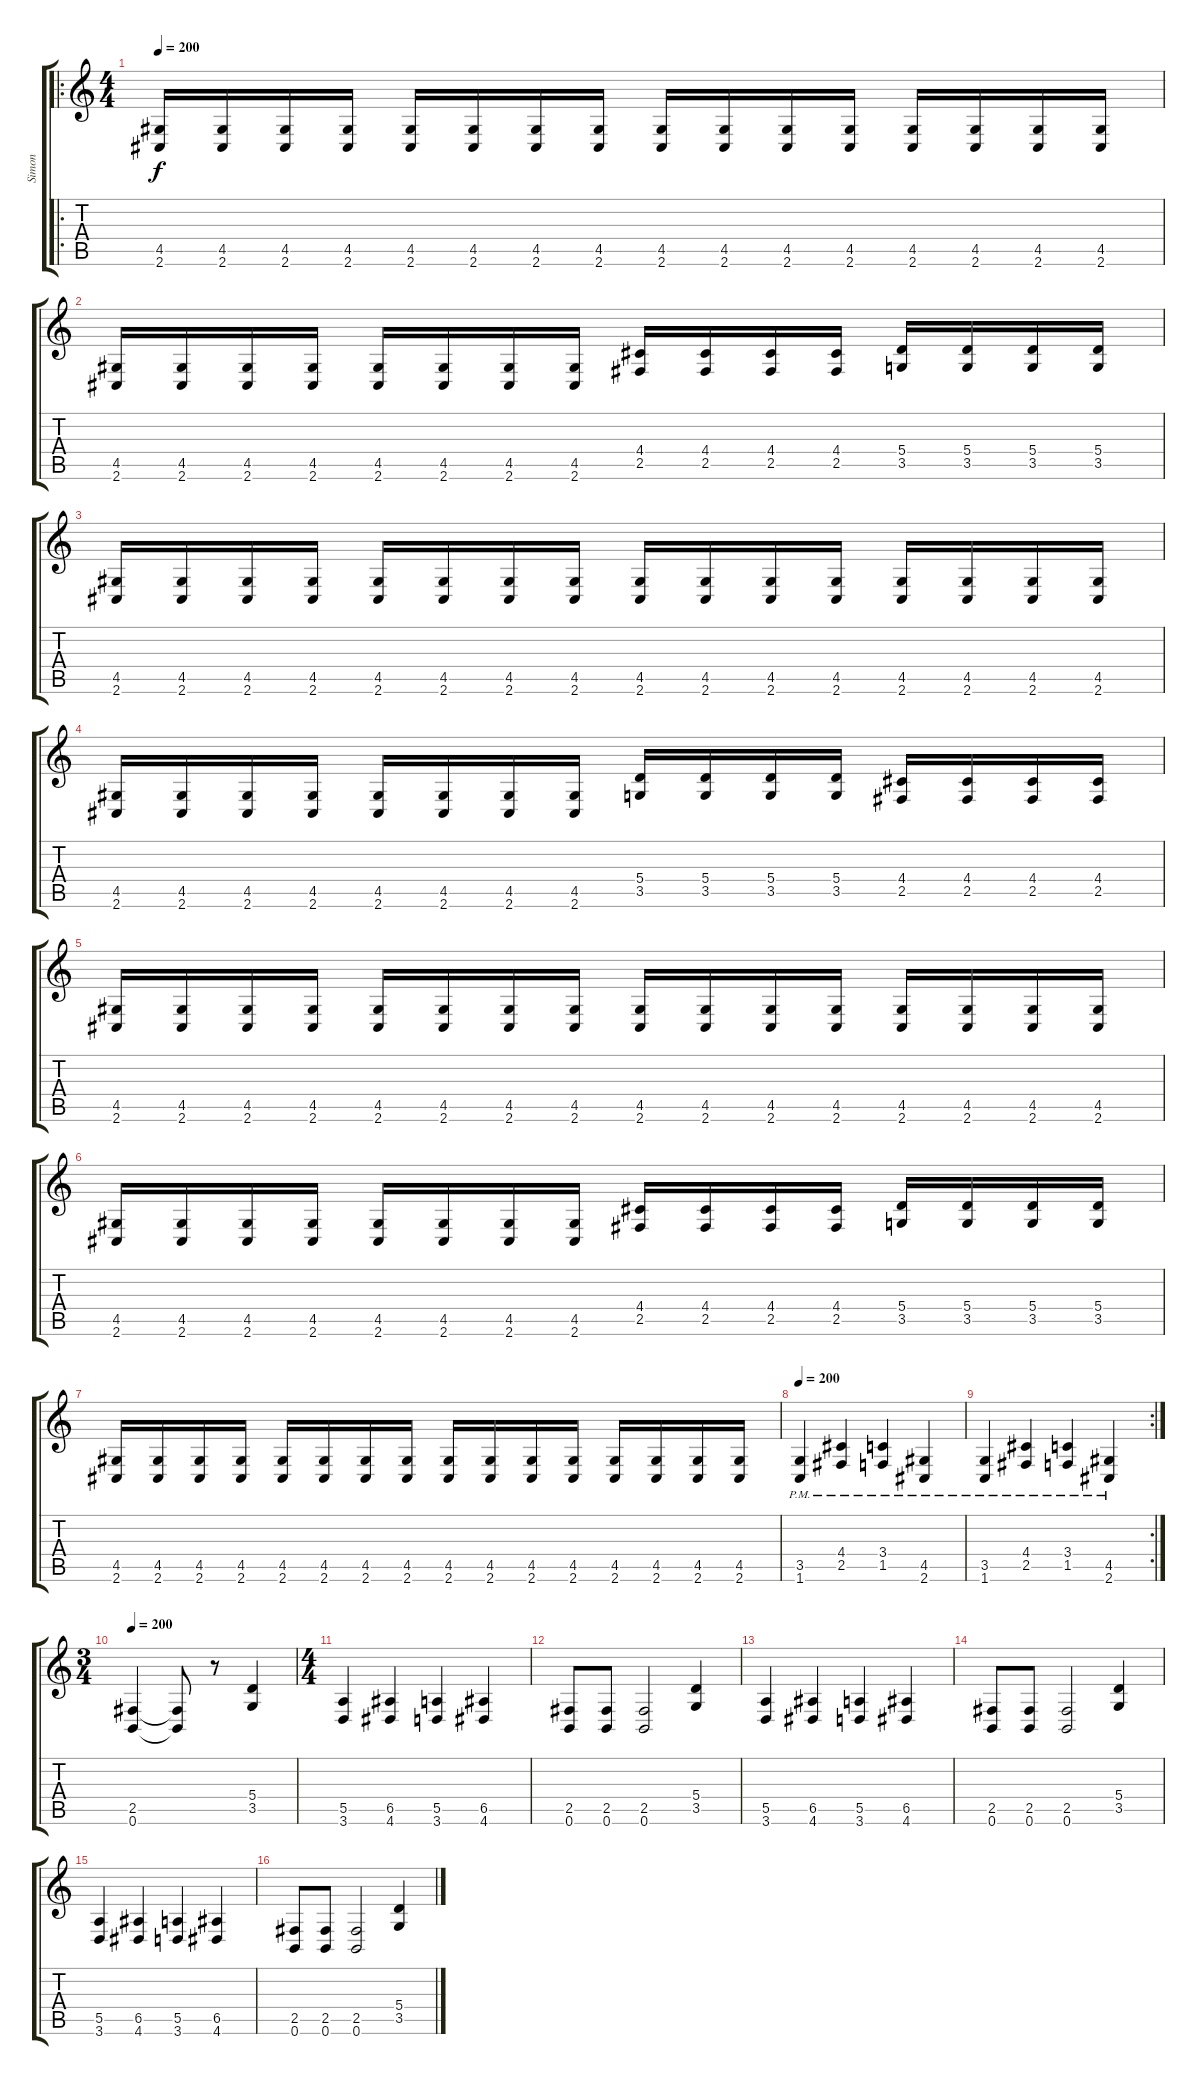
\track ("Simon" "Simon") {instrument distortionguitar}
\staff {score tabs}
\tuning (B3 Gb3 D3 A2 E2 B1) {hide}
\ro
\ts (4 4)
\tempo 200
\clef g2
\ks c
(4.5 2.6).16{dy f} (4.5 2.6).16 (4.5 2.6).16 (4.5 2.6).16 (4.5 2.6).16 (4.5 2.6).16 (4.5 2.6).16 (4.5 2.6).16 (4.5 2.6).16 (4.5 2.6).16 (4.5 2.6).16 (4.5 2.6).16 (4.5 2.6).16 (4.5 2.6).16 (4.5 2.6).16 (4.5 2.6).16 |
(4.5 2.6).16 (4.5 2.6).16 (4.5 2.6).16 (4.5 2.6).16 (4.5 2.6).16 (4.5 2.6).16 (4.5 2.6).16 (4.5 2.6).16 (4.4 2.5).16 (4.4 2.5).16 (4.4 2.5).16 (4.4 2.5).16 (5.4 3.5).16 (5.4 3.5).16 (5.4 3.5).16 (5.4 3.5).16 |
(4.5 2.6).16 (4.5 2.6).16 (4.5 2.6).16 (4.5 2.6).16 (4.5 2.6).16 (4.5 2.6).16 (4.5 2.6).16 (4.5 2.6).16 (4.5 2.6).16 (4.5 2.6).16 (4.5 2.6).16 (4.5 2.6).16 (4.5 2.6).16 (4.5 2.6).16 (4.5 2.6).16 (4.5 2.6).16 |
(4.5 2.6).16 (4.5 2.6).16 (4.5 2.6).16 (4.5 2.6).16 (4.5 2.6).16 (4.5 2.6).16 (4.5 2.6).16 (4.5 2.6).16 (5.4 3.5).16 (5.4 3.5).16 (5.4 3.5).16 (5.4 3.5).16 (4.4 2.5).16 (4.4 2.5).16 (4.4 2.5).16 (4.4 2.5).16 |
(4.5 2.6).16 (4.5 2.6).16 (4.5 2.6).16 (4.5 2.6).16 (4.5 2.6).16 (4.5 2.6).16 (4.5 2.6).16 (4.5 2.6).16 (4.5 2.6).16 (4.5 2.6).16 (4.5 2.6).16 (4.5 2.6).16 (4.5 2.6).16 (4.5 2.6).16 (4.5 2.6).16 (4.5 2.6).16 |
(4.5 2.6).16 (4.5 2.6).16 (4.5 2.6).16 (4.5 2.6).16 (4.5 2.6).16 (4.5 2.6).16 (4.5 2.6).16 (4.5 2.6).16 (4.4 2.5).16 (4.4 2.5).16 (4.4 2.5).16 (4.4 2.5).16 (5.4 3.5).16 (5.4 3.5).16 (5.4 3.5).16 (5.4 3.5).16 |
(4.5 2.6).16 (4.5 2.6).16 (4.5 2.6).16 (4.5 2.6).16 (4.5 2.6).16 (4.5 2.6).16 (4.5 2.6).16 (4.5 2.6).16 (4.5 2.6).16 (4.5 2.6).16 (4.5 2.6).16 (4.5 2.6).16 (4.5 2.6).16 (4.5 2.6).16 (4.5 2.6).16 (4.5 2.6).16 |
\tempo 200
(3.5{pm} 1.6{pm}).4 (4.4{pm} 2.5{pm}).4 (3.4{pm} 1.5{pm}).4 (4.5{pm} 2.6{pm}).4 |
\rc 2
(3.5{pm} 1.6{pm}).4 (4.4{pm} 2.5{pm}).4 (3.4{pm} 1.5{pm}).4 (4.5{pm} 2.6{pm}).4 |
\ts (3 4)
\tempo 200
(2.5 0.6).4 (2.5{t} 0.6{t}).8 r.8 (5.4 3.5).4 |
\ts (4 4)
(5.5 3.6).4 (6.5 4.6).4 (5.5 3.6).4 (6.5 4.6).4 |
(2.5 0.6).8 (2.5 0.6).8 (2.5 0.6).2 (5.4 3.5).4 |
(5.5 3.6).4 (6.5 4.6).4 (5.5 3.6).4 (6.5 4.6).4 |
(2.5 0.6).8 (2.5 0.6).8 (2.5 0.6).2 (5.4 3.5).4 |
(5.5 3.6).4 (6.5 4.6).4 (5.5 3.6).4 (6.5 4.6).4 |
(2.5 0.6).8 (2.5 0.6).8 (2.5 0.6).2 (5.4 3.5).4
